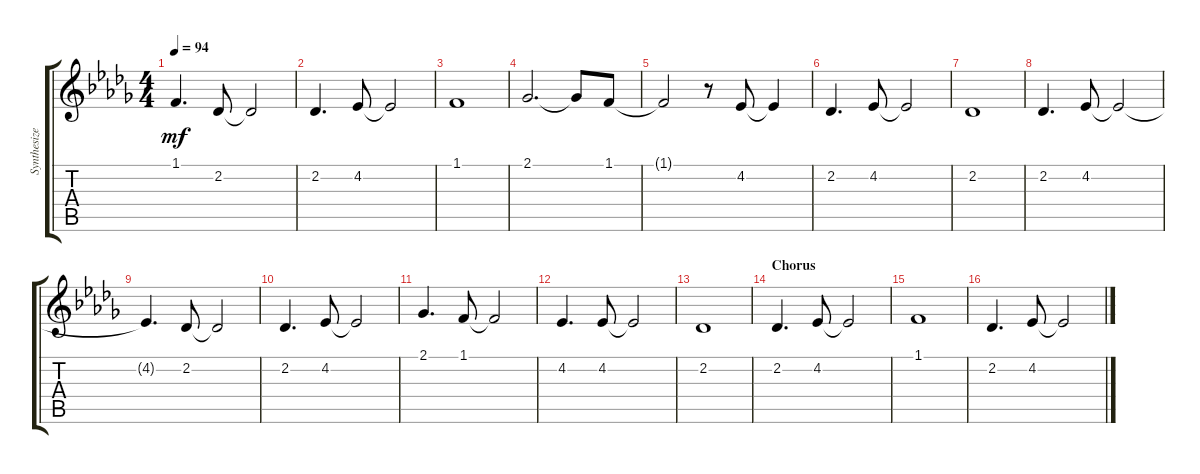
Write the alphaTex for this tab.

\track ("Synthesizer" "Synthesize") {instrument pad1newage}
\staff {score tabs}
\tuning (E4 B3 G3 D3 A2 E2) {hide}
\ts (4 4)
\tempo 94
\clef g2
\ks bbminor
1.1.4{d dy mf} 2.2.8 2.2{t}.2 |
2.2.4{d} 4.2.8 4.2{t}.2 |
1.1.1 |
2.1.2{d} 2.1{t}.8 1.1.8 |
1.1{t}.2 r.8 4.2.8 4.2{t}.4 |
2.2.4{d} 4.2.8 4.2{t}.2 |
2.2.1 |
2.2.4{d} 4.2.8 4.2{t}.2 |
4.2{t}.4{d} 2.2.8 2.2{t}.2 |
2.2.4{d} 4.2.8 4.2{t}.2 |
2.1.4{d} 1.1.8 1.1{t}.2 |
4.2.4{d} 4.2.8 4.2{t}.2 |
2.2.1 |
\section ("" "Chorus")
2.2.4{d} 4.2.8 4.2{t}.2 |
1.1.1 |
2.2.4{d} 4.2.8 4.2{t}.2
